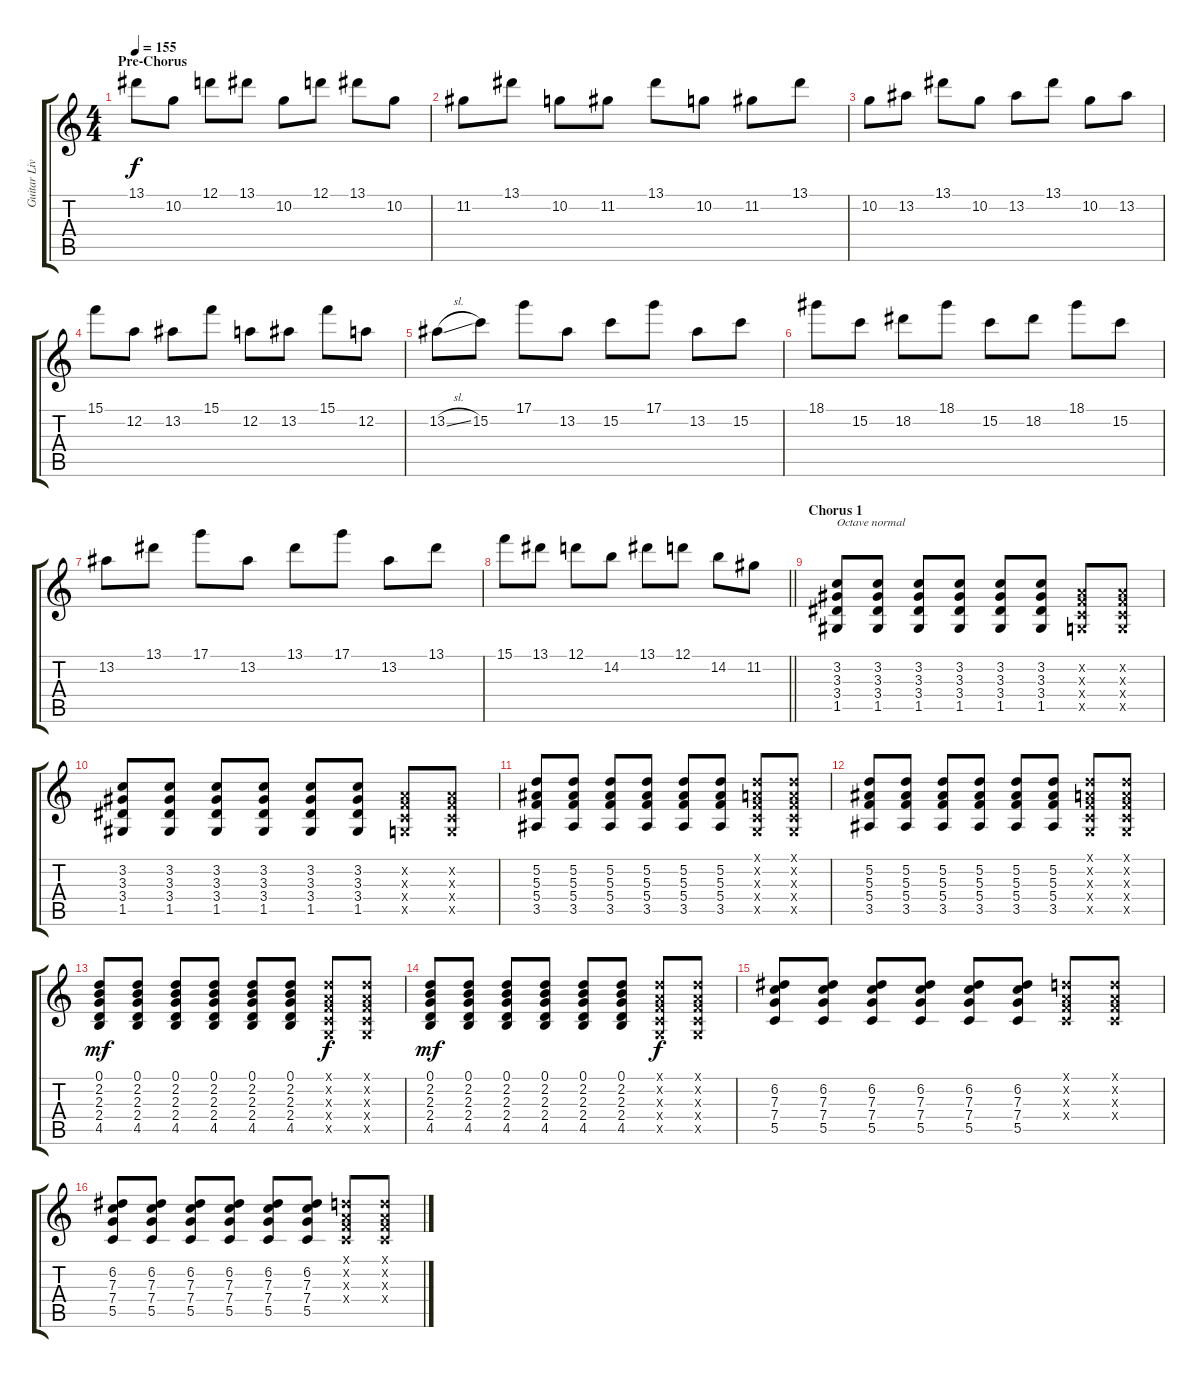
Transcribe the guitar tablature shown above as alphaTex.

\track ("Guitar Live (-1 step version)" "Guitar Liv") {mute instrument acousticguitarsteel}
\staff {score tabs}
\tuning (D4 A3 F3 C3 G2 C2) {hide}
\ts (4 4)
\section ("" "Pre-Chorus")
\tempo 155
\clef g2
\ks c
13.1.8{dy f volume 12 instrument distortionguitar} 10.2.8 12.1.8 13.1.8 10.2.8 12.1.8 13.1.8 10.2.8 |
11.2.8 13.1.8 10.2.8 11.2.8 13.1.8 10.2.8 11.2.8 13.1.8 |
10.2.8 13.2.8 13.1.8 10.2.8 13.2.8 13.1.8 10.2.8 13.2.8 |
15.1.8 12.2.8 13.2.8 15.1.8 12.2.8 13.2.8 15.1.8 12.2.8 |
13.2{sl}.8 15.2.8 17.1.8 13.2.8 15.2.8 17.1.8 13.2.8 15.2.8 |
18.1.8 15.2.8 18.2.8 18.1.8 15.2.8 18.2.8 18.1.8 15.2.8 |
13.2.8 13.1.8 17.1.8 13.2.8 13.1.8 17.1.8 13.2.8 13.1.8 |
\barLineRight lightlight
15.1.8 13.1.8 12.1.8 14.2.8 13.1.8 12.1.8 14.2.8 11.2.8 |
\section ("" "Chorus 1")
(3.2 3.3 3.4 1.5).8{txt "Octave normal" volume 9} (3.2 3.3 3.4 1.5).8 (3.2 3.3 3.4 1.5).8 (3.2 3.3 3.4 1.5).8 (3.2 3.3 3.4 1.5).8 (3.2 3.3 3.4 1.5).8 (0.2{x} 0.3{x} 0.4{x} 0.5{x}).8 (0.2{x} 0.3{x} 0.4{x} 0.5{x}).8 |
(3.2 3.3 3.4 1.5).8 (3.2 3.3 3.4 1.5).8 (3.2 3.3 3.4 1.5).8 (3.2 3.3 3.4 1.5).8 (3.2 3.3 3.4 1.5).8 (3.2 3.3 3.4 1.5).8 (0.2{x} 0.3{x} 0.4{x} 0.5{x}).8 (0.2{x} 0.3{x} 0.4{x} 0.5{x}).8 |
(5.2 5.3 5.4 3.5).8 (5.2 5.3 5.4 3.5).8 (5.2 5.3 5.4 3.5).8 (5.2 5.3 5.4 3.5).8 (5.2 5.3 5.4 3.5).8 (5.2 5.3 5.4 3.5).8 (0.1{x} 0.2{x} 0.3{x} 0.4{x} 0.5{x}).8 (0.1{x} 0.2{x} 0.3{x} 0.4{x} 0.5{x}).8 |
(5.2 5.3 5.4 3.5).8 (5.2 5.3 5.4 3.5).8 (5.2 5.3 5.4 3.5).8 (5.2 5.3 5.4 3.5).8 (5.2 5.3 5.4 3.5).8 (5.2 5.3 5.4 3.5).8 (0.1{x} 0.2{x} 0.3{x} 0.4{x} 0.5{x}).8 (0.1{x} 0.2{x} 0.3{x} 0.4{x} 0.5{x}).8 |
(0.1 2.2 2.3 2.4 4.5).8{dy mf} (0.1 2.2 2.3 2.4 4.5).8 (0.1 2.2 2.3 2.4 4.5).8 (0.1 2.2 2.3 2.4 4.5).8 (0.1 2.2 2.3 2.4 4.5).8 (0.1 2.2 2.3 2.4 4.5).8 (0.1{x} 0.2{x} 0.3{x} 0.4{x} 0.5{x}).8{dy f} (0.1{x} 0.2{x} 0.3{x} 0.4{x} 0.5{x}).8 |
(0.1 2.2 2.3 2.4 4.5).8{dy mf} (0.1 2.2 2.3 2.4 4.5).8 (0.1 2.2 2.3 2.4 4.5).8 (0.1 2.2 2.3 2.4 4.5).8 (0.1 2.2 2.3 2.4 4.5).8 (0.1 2.2 2.3 2.4 4.5).8 (0.1{x} 0.2{x} 0.3{x} 0.4{x} 0.5{x}).8{dy f} (0.1{x} 0.2{x} 0.3{x} 0.4{x} 0.5{x}).8 |
(6.2 7.3 7.4 5.5).8 (6.2 7.3 7.4 5.5).8 (6.2 7.3 7.4 5.5).8 (6.2 7.3 7.4 5.5).8 (6.2 7.3 7.4 5.5).8 (6.2 7.3 7.4 5.5).8 (0.1{x} 0.2{x} 0.3{x} 0.4{x}).8 (0.1{x} 0.2{x} 0.3{x} 0.4{x}).8 |
(6.2 7.3 7.4 5.5).8 (6.2 7.3 7.4 5.5).8 (6.2 7.3 7.4 5.5).8 (6.2 7.3 7.4 5.5).8 (6.2 7.3 7.4 5.5).8 (6.2 7.3 7.4 5.5).8 (0.1{x} 0.2{x} 0.3{x} 0.4{x}).8 (0.1{x} 0.2{x} 0.3{x} 0.4{x}).8
